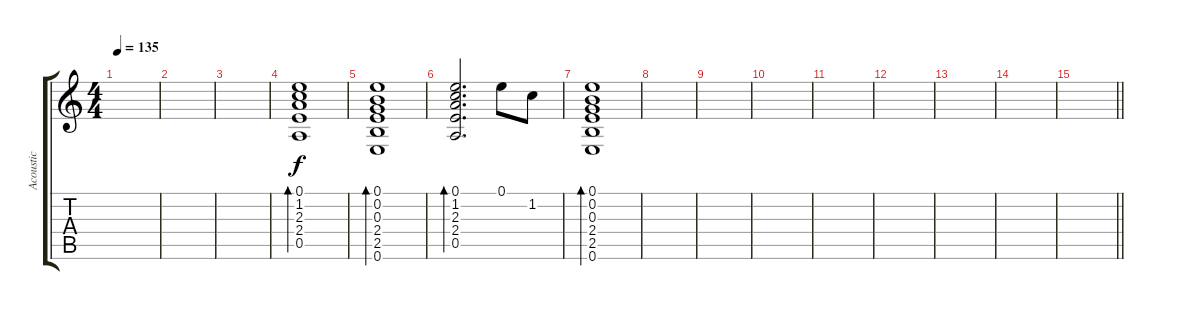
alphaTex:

\track ("Acoustic" "Acoustic") {instrument acousticguitarsteel}
\staff {score tabs}
\tuning (E4 B3 G3 D3 A2 E2) {hide}
\ts (4 4)
\tempo 135
\clef g2
\ks c
|
|
|
(0.1 1.2 2.3 2.4 0.5).1{bd 120} |
(0.1 0.2 0.3 2.4 2.5 0.6).1{bd 120} |
(0.1 1.2 2.3 2.4 0.5).2{d bd 120} 0.1.8 1.2.8 |
(0.1 0.2 0.3 2.4 2.5 0.6).1{bd 120} |
|
|
|
|
|
|
|
\barLineRight lightlight
